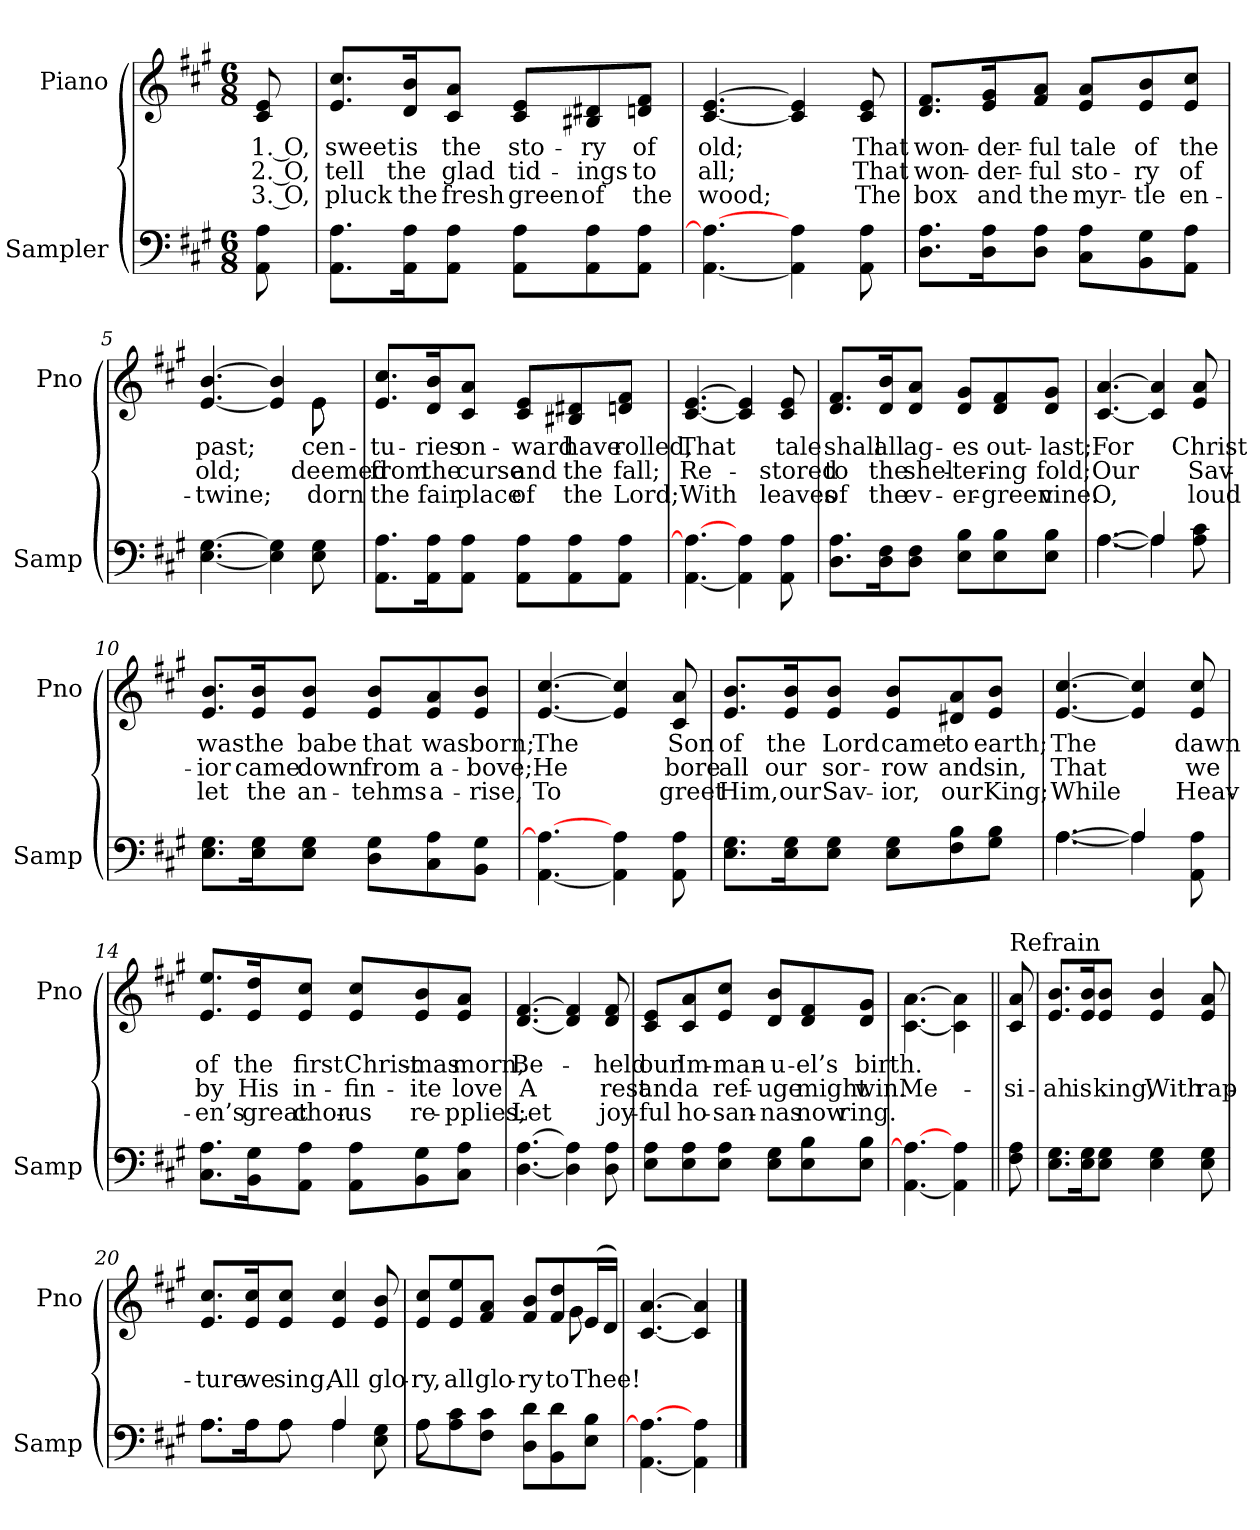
**kern	**kern	**text	**text	**text
*part2	*part1	*part1	*part1	*part1
*staff2	*staff1	*staff1	*staff1	*staff1
*I"Sampler	*I"Piano	*	*	*
*I'Samp	*I'Pno	*	*	*
*clefF4	*clefG2	*	*	*
*k[f#c#g#]	*k[f#c#g#]	*	*	*
*A:	*A:	*	*	*
*M6/8	*M6/8	*	*	*
=1	=1	=1	=1	=1
8AA 8A	8c# 8e	1. O,	2. O,	3. O,
=2	=2	=2	=2	=2
8.AA\ 8.A\L	8.e/ 8.cc#/L	sweet	tell	pluck
16AA\ 16A\K	16d/ 16b/K	is	the	the
8AA\ 8A\J	8c#/ 8a/J	the	glad	fresh
8AA\ 8A\L	8c#/ 8e/L	sto-	tid-	green
8AA\ 8A\	8B#X/ 8d#X/	-ry	-ings	of
8AA\ 8A\J	8dn/ 8f#/J	of	to	the
=3	=3	=3	=3	=3
[4.AA 4.A_	[4.c# [4.e	old;	all;	wood;
4AA] 4A	4c#] 4e]	.	.	.
8AA 8A	8c# 8e	That	That	The
=4	=4	=4	=4	=4
8.D\ 8.A\L	8.d/ 8.f#/L	won-	won-	box
16D\ 16A\K	16e/ 16g#/K	-der-	-der-	and
8D\ 8A\J	8f#/ 8a/J	-ful	-ful	the
8C#\ 8A\L	8e/ 8a/L	tale	sto-	myr-
8BB\ 8G#\	8e/ 8b/	of	-ry	-tle
8AA\ 8A\J	8e/ 8cc#/J	the	of	en-
=5	=5	=5	=5	=5
*	*^	*	*	*
[4.E [4.G#	[4.e [4.b	8ryy	past;	old;	-twine;
*	*v	*v	*	*	*
4E] 4G#]	4e] 4b]	.	.	.
*	*^	*	*	*
8E 8G#	8e\	8e	cen-	-deemed	-dorn
*	*v	*v	*	*	*
=6	=6	=6	=6	=6
8.AA\ 8.A\L	8.e/ 8.cc#/L	-tu-	from	the
16AA\ 16A\K	16d/ 16b/K	-ries	the	fair
8AA\ 8A\J	8c#/ 8a/J	on-	curse	place
8AA\ 8A\L	8c#/ 8e/L	-ward	and	of
8AA\ 8A\	8B#X/ 8d#X/	have	the	the
8AA\ 8A\J	8dn/ 8f#/J	rolled,	fall;	Lord;
=7	=7	=7	=7	=7
[4.AA 4.A_	[4.c# [4.e	That	Re-	With
4AA] 4A	4c#] 4e]	.	.	.
8AA 8A	8c# 8e	tale	-stored	leaves
=8	=8	=8	=8	=8
8.D\ 8.A\L	8.d/ 8.f#/L	shall	to	of
16D\ 16F#\K	16d/ 16b/K	all	the	the
8D\ 8F#\J	8d/ 8a/J	ag-	shel-	ev-
8E\ 8B\L	8d/ 8g#/L	-es	-ter-	-er-
8E\ 8B\	8d/ 8f#/	out-	-ing	-green
8E\ 8B\J	8d/ 8g#/J	-last;	fold;	vine.
=9	=9	=9	=9	=9
*^	*	*	*	*
[4.A\	[4.A	[4.c# [4.a	For	Our	O,
4A/]	4A]	4c#] 4a]	.	.	.
8A 8c#	8ryy	8e 8a	Christ	Sav-	loud
*v	*v	*	*	*	*
=10	=10	=10	=10	=10
8.E\ 8.G#\L	8.e/ 8.b/L	was	-ior	let
16E\ 16G#\K	16e/ 16b/K	the	came	the
8E\ 8G#\J	8e/ 8b/J	babe	down	an-
8D\ 8G#\L	8e/ 8b/L	that	from	-tehms
8C#\ 8A\	8e/ 8a/	was	a-	a-
8BB\ 8G#\J	8e/ 8b/J	born;	-bove;	-rise,
=11	=11	=11	=11	=11
[4.AA 4.A_	[4.e [4.cc#	The	He	To
4AA] 4A	4e] 4cc#]	.	.	.
8AA 8A	8c# 8a	Son	bore	greet
=12	=12	=12	=12	=12
8.E\ 8.G#\L	8.e/ 8.b/L	of	all	Him,
16E\ 16G#\K	16e/ 16b/K	the	our	our
8E\ 8G#\J	8e/ 8b/J	Lord	sor-	Sav-
8E\ 8G#\L	8e/ 8b/L	came	-row	-ior,
8F#\ 8B\	8d#X/ 8a/	to	and	our
8G#\ 8B\J	8e/ 8b/J	earth;	sin,	King;
=13	=13	=13	=13	=13
*^	*	*	*	*
[4.A\	[4.A	[4.e [4.cc#	The	That	While
4A/]	4A]	4e] 4cc#]	.	.	.
8AA 8A	8ryy	8e 8cc#	dawn	we	Heav-
*v	*v	*	*	*	*
=14	=14	=14	=14	=14
8.C#\ 8.A\L	8.e/ 8.ee/L	of	by	-en’s
16BB\ 16G#\K	16e/ 16dd/K	the	His	great
8AA\ 8A\J	8e/ 8cc#/J	first	in-	chor-
8AA\ 8A\L	8e/ 8cc#/L	Christ-	-fin-	-us
8BB\ 8G#\	8e/ 8b/	-mas	-ite	re-
8C#\ 8A\J	8e/ 8a/J	morn,	love	-pplies;
=15	=15	=15	=15	=15
[4.D [4.A	[4.d [4.f#	Be-	A	Let
4D] 4A]	4d] 4f#]	.	.	.
8D 8A	8d 8f#	-held	rest	joy-
=16	=16	=16	=16	=16
8E\ 8A\L	8c#/ 8e/L	our	and	-ful
8E\ 8A\	8c#/ 8a/	Im-	a	ho-
8E\ 8A\J	8e/ 8cc#/J	-man-	ref-	-san-
8E\ 8G#\L	8d/ 8b/L	-u-	-uge	-nas
8E\ 8B\	8d/ 8f#/	-el’s	might	now
8E\ 8B\J	8d/ 8g#/J	birth.	win.	ring.
=17	=17	=17	=17	=17
[4.AA 4.A_	[4.c#\ [4.a\	.	Me-	.
4AA] 4A	4c#\] 4a\]	.	.	.
=18||	=18||	=18||	=18||	=18||
!	!LO:TX:t=Refrain	!	!	!
8F# 8A	8c# 8a	.	-si-	.
=19	=19	=19	=19	=19
8.E\ 8.G#\L	8.e/ 8.b/L	.	-ah	.
16E\ 16G#\K	16e/ 16b/K	.	is	.
8E\ 8G#\J	8e/ 8b/J	.	king,	.
4E 4G#	4e 4b	.	With	.
8E 8G#	8e 8a	.	rap-	.
=20	=20	=20	=20	=20
*^	*	*	*	*
8.A\L	8.A\L	8.e/ 8.cc#/L	.	-ture	.
16A\K	16A\Jk	16e/ 16cc#/K	.	we	.
8A\J	8A	8e/ 8cc#/J	.	sing,	.
4A/	4A	4e 4cc#	.	All	.
8E 8G#	8ryy	8e 8b	.	glo-	.
=21	=21	=21	=21	=21	=21
*	*	*^	*	*	*
8A\L	8A	8e/ 8cc#/L	8ryy	.	-ry,	.
*	*	*v	*v	*	*	*
8A\ 8c#\	2ryy	8e/ 8ee/	.	all	.
8F#\ 8c#\J	.	8f#/ 8a/J	.	glo-	.
8D\ 8d\L	.	8f#/ 8b/L	.	-ry	.
8BB\ 8d\	.	8f#/ 8dd/	.	to	.
*	*	*^	*	*	*
8E\ 8B\J	8ryy	(16e/L	8g#	.	Thee!	.
.	.	16d/JJ)	.	.	.	.
*v	*v	*	*	*	*	*
*	*v	*v	*	*	*
=22	=22	=22	=22	=22
[4.AA 4.A_	[4.c# [4.a	.	.	.
4AA] 4A	4c#] 4a]	.	.	.
==	==	==	==	==
*-	*-	*-	*-	*-
